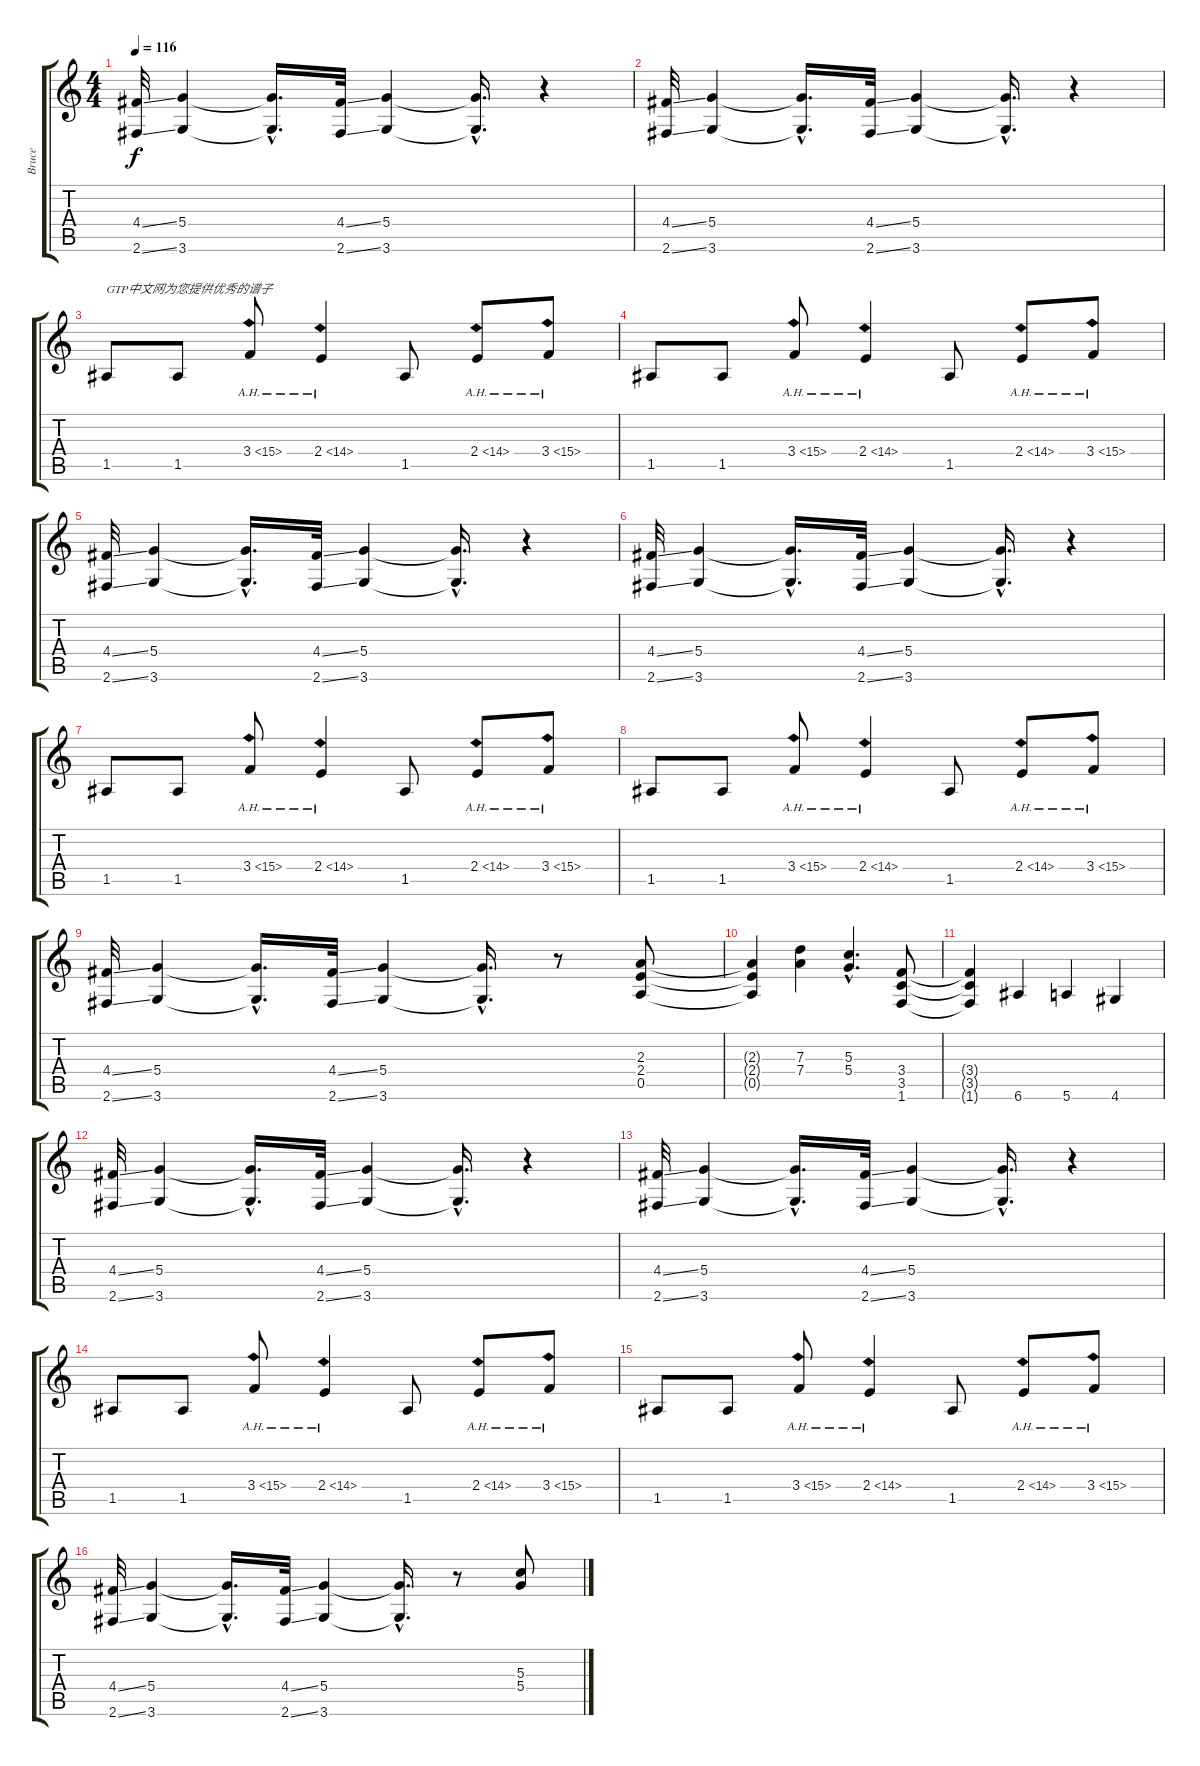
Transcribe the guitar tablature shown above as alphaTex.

\track ("Bruce" "Bruce") {instrument overdrivenguitar}
\staff {score tabs}
\tuning (E4 B3 G3 D3 A2 E2) {hide}
\ts (4 4)
\tempo 116
\clef g2
\ks c
(4.4{ss} 2.6{ss}).32{dy f instrument overdrivenguitar} (5.4 3.6).4 (5.4{hac t} 3.6{hac t}).16{d} (4.4{ss} 2.6{ss}).32 (5.4 3.6).4 (5.4{hac t} 3.6{hac t}).16{d} r.4 |
(4.4{ss} 2.6{ss}).32 (5.4 3.6).4 (5.4{hac t} 3.6{hac t}).16{d} (4.4{ss} 2.6{ss}).32 (5.4 3.6).4 (5.4{hac t} 3.6{hac t}).16{d} r.4 |
1.5.8{txt "GTP中文网为您提供优秀的谱子"} 1.5.8 3.4{ah 12}.8 2.4{ah 12}.4 1.5.8 2.4{ah 12}.8 3.4{ah 12}.8 |
1.5.8 1.5.8 3.4{ah 12}.8 2.4{ah 12}.4 1.5.8 2.4{ah 12}.8 3.4{ah 12}.8 |
(4.4{ss} 2.6{ss}).32 (5.4 3.6).4 (5.4{hac t} 3.6{hac t}).16{d} (4.4{ss} 2.6{ss}).32 (5.4 3.6).4 (5.4{hac t} 3.6{hac t}).16{d} r.4 |
(4.4{ss} 2.6{ss}).32 (5.4 3.6).4 (5.4{hac t} 3.6{hac t}).16{d} (4.4{ss} 2.6{ss}).32 (5.4 3.6).4 (5.4{hac t} 3.6{hac t}).16{d} r.4 |
1.5.8 1.5.8 3.4{ah 12}.8 2.4{ah 12}.4 1.5.8 2.4{ah 12}.8 3.4{ah 12}.8 |
1.5.8 1.5.8 3.4{ah 12}.8 2.4{ah 12}.4 1.5.8 2.4{ah 12}.8 3.4{ah 12}.8 |
(4.4{ss} 2.6{ss}).32 (5.4 3.6).4 (5.4{hac t} 3.6{hac t}).16{d} (4.4{ss} 2.6{ss}).32 (5.4 3.6).4 (5.4{hac t} 3.6{hac t}).16{d} r.8 (2.3 2.4 0.5).8 |
(2.3{t} 2.4{t} 0.5{t}).4 (7.3 7.4).4 (5.3{hac} 5.4{hac}).4{d} (3.4 3.5 1.6).8 |
(3.4{t} 3.5{t} 1.6{t}).4 6.6.4 5.6.4 4.6.4 |
(4.4{ss} 2.6{ss}).32 (5.4 3.6).4 (5.4{hac t} 3.6{hac t}).16{d} (4.4{ss} 2.6{ss}).32 (5.4 3.6).4 (5.4{hac t} 3.6{hac t}).16{d} r.4 |
(4.4{ss} 2.6{ss}).32 (5.4 3.6).4 (5.4{hac t} 3.6{hac t}).16{d} (4.4{ss} 2.6{ss}).32 (5.4 3.6).4 (5.4{hac t} 3.6{hac t}).16{d} r.4 |
1.5.8 1.5.8 3.4{ah 12}.8 2.4{ah 12}.4 1.5.8 2.4{ah 12}.8 3.4{ah 12}.8 |
1.5.8 1.5.8 3.4{ah 12}.8 2.4{ah 12}.4 1.5.8 2.4{ah 12}.8 3.4{ah 12}.8 |
(4.4{ss} 2.6{ss}).32 (5.4 3.6).4 (5.4{hac t} 3.6{hac t}).16{d} (4.4{ss} 2.6{ss}).32 (5.4 3.6).4 (5.4{hac t} 3.6{hac t}).16{d} r.8 (5.3 5.4).8
